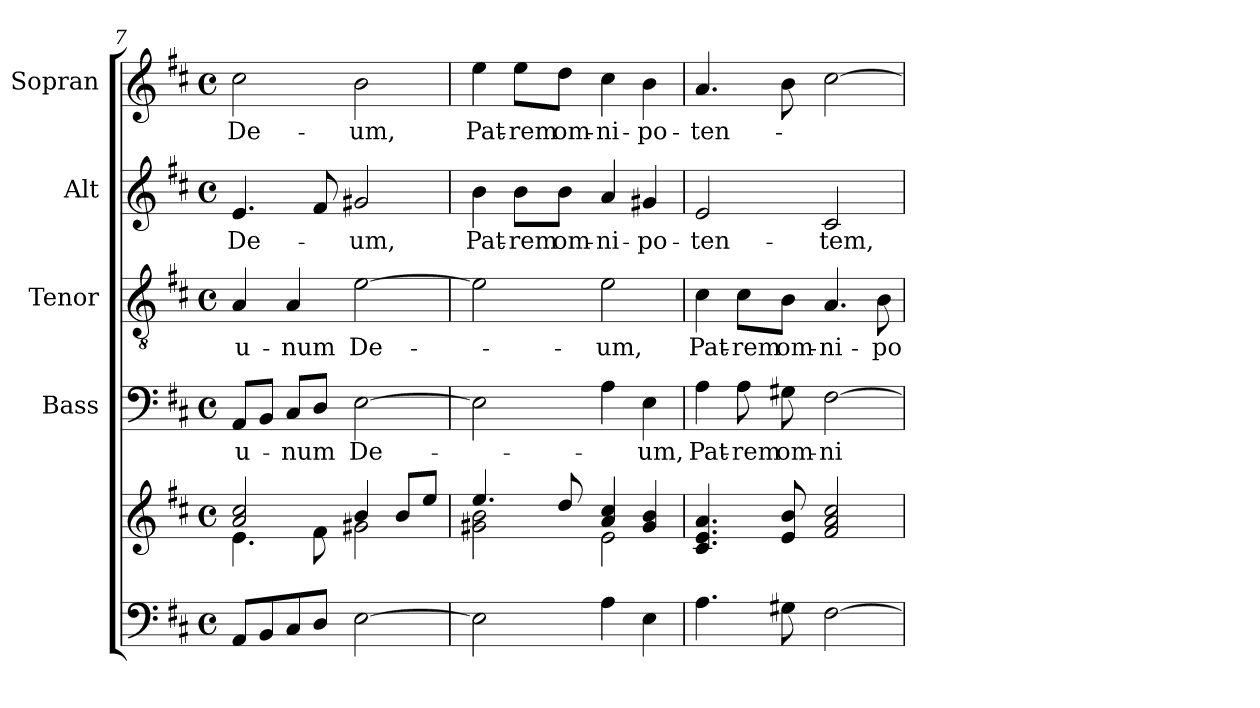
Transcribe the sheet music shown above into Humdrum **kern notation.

**kern	**kern	**kern	**text	**kern	**text	**kern	**text	**kern	**text
*part5	*part5	*part4	*part4	*part3	*part3	*part2	*part2	*part1	*part1
*staff6	*staff5	*staff4	*staff4	*staff3	*staff3	*staff2	*staff2	*staff1	*staff1
*	*	*I"Bass	*	*I"Tenor	*	*I"Alt	*	*I"Sopran	*
*	*	*I'B.	*	*I'T.	*	*I'A.	*	*I'S.	*
*clefF4	*clefG2	*clefF4	*	*clefGv2	*	*clefG2	*	*clefG2	*
*k[f#c#]	*k[f#c#]	*k[f#c#]	*	*k[f#c#]	*	*k[f#c#]	*	*k[f#c#]	*
*D:	*D:	*D:	*	*D:	*	*D:	*	*D:	*
*M4/4	*M4/4	*M4/4	*	*M4/4	*	*M4/4	*	*M4/4	*
*met(c)	*met(c)	*met(c)	*	*met(c)	*	*met(c)	*	*met(c)	*
=7	=7	=7	=7	=7	=7	=7	=7	=7	=7
*	*^	*	*	*	*	*	*	*	*
!	!	!	!	!LO:LY:b	!	!LO:LY:b	!	!LO:LY:b	!	!LO:LY:b
8AA/L	2a/ 2cc#/	4.e\	8AA/L	u-	4A/	u-	4.e/	De-	2cc#\	De-
8BB/	.	.	8BB/J	.	.	.	.	.	.	.
!	!	!	!	!LO:LY:b	!	!LO:LY:b	!	!	!	!
8C#/	.	.	8C#/L	-num	4A/	-num	.	.	.	.
8D/J	.	8f#\	8D/J	.	.	.	8f#/	.	.	.
!	!	!	!	!LO:LY:b	!	!LO:LY:b	!	!LO:LY:b	!	!LO:LY:b
[2E\	4b/	2g#X\	[2E\	De-	[2e\	De-	2g#X/	-um,	2b\	-um,
.	8b/L	.	.	.	.	.	.	.	.	.
.	8ee/J	.	.	.	.	.	.	.	.	.
=8	=8	=8	=8	=8	=8	=8	=8	=8	=8	=8
!	!	!	!	!	!	!	!	!LO:LY:b	!	!LO:LY:b
2E\]	4.ee/	2g#X\ 2b\	2E\]	.	2e\]	.	4b\	Pat-	4ee\	Pat-
!	!	!	!	!	!	!	!	!LO:LY:b	!	!LO:LY:b
.	.	.	.	.	.	.	8b\L	-rem	8ee\L	-rem
!	!	!	!	!	!	!	!	!LO:LY:b	!	!LO:LY:b
.	8dd/	.	.	.	.	.	8b\J	om-	8dd\J	om-
!	!	!	!	!	!	!LO:LY:b	!	!LO:LY:b	!	!LO:LY:b
4A\	4a/ 4cc#/	2e\	4A\	.	2e\	-um,	4a/	-ni-	4cc#\	-ni-
!	!	!	!	!LO:LY:b	!	!	!	!LO:LY:b	!	!LO:LY:b
4E\	4g#/ 4b/	.	4E\	-um,	.	.	4g#X/	-po-	4b\	-po-
*	*v	*v	*	*	*	*	*	*	*	*
=9	=9	=9	=9	=9	=9	=9	=9	=9	=9
!	!	!	!LO:LY:b	!	!LO:LY:b	!	!LO:LY:b	!	!LO:LY:b
4.A\	4.c#/ 4.e/ 4.a/	4A\	Pat-	4c#\	Pat-	2e/	-ten-	4.a/	-ten-
!	!	!	!LO:LY:b	!	!LO:LY:b	!	!	!	!
.	.	8A\	-rem	8c#\L	-rem	.	.	.	.
!	!	!	!LO:LY:b	!	!LO:LY:b	!	!	!	!
8G#X\	8e/ 8b/	8G#X\	om-	8B\J	om-	.	.	8b\	.
!	!	!	!LO:LY:b	!	!LO:LY:b	!	!LO:LY:b	!	!
[2F#\	2f#/ 2a/ 2cc#/	[2F#\	-ni-	4.A/	-ni-	2c#/	-tem,	[2cc#\	.
!	!	!	!	!	!LO:LY:b	!	!	!	!
.	.	.	.	8B\	-po-	.	.	.	.
=	=	=	=	=	=	=	=	=	=
*-	*-	*-	*-	*-	*-	*-	*-	*-	*-
